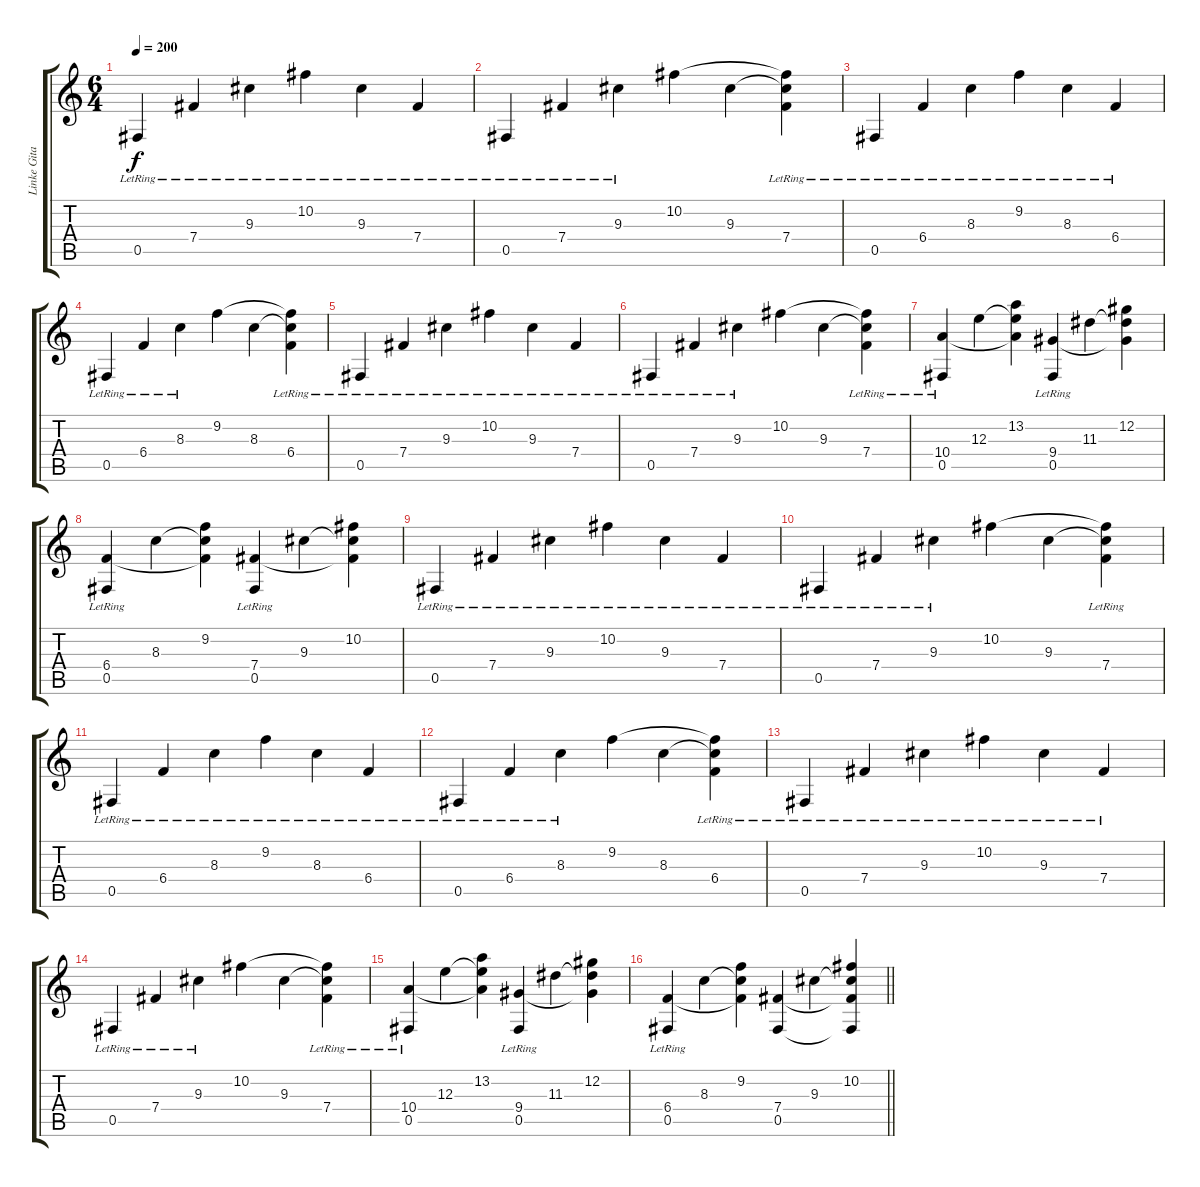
\track ("Linke Gitarre" "Linke Gita") {instrument distortionguitar}
\staff {score tabs}
\tuning (Db4 Ab3 E3 B2 Gb2 Db2) {hide}
\ts (6 4)
\section ("" "")
\tempo 200
\clef g2
\ks c
0.5{lr}.4{dy f} 7.4{lr}.4 9.3{lr}.4 10.2{lr}.4 9.3{lr}.4 7.4{lr}.4 |
0.5{lr}.4 7.4{lr}.4 9.3{lr}.4 10.2.4 9.3.4 (10.2{t} 9.3{t} 7.4{lr}).4 |
0.5{lr}.4 6.4{lr}.4 8.3{lr}.4 9.2{lr}.4 8.3{lr}.4 6.4{lr}.4 |
0.5{lr}.4 6.4{lr}.4 8.3{lr}.4 9.2.4 8.3.4 (9.2{t} 8.3{t} 6.4{lr}).4 |
0.5{lr}.4 7.4{lr}.4 9.3{lr}.4 10.2{lr}.4 9.3{lr}.4 7.4{lr}.4 |
0.5{lr}.4 7.4{lr}.4 9.3{lr}.4 10.2.4 9.3.4 (10.2{t} 9.3{t} 7.4{lr}).4 |
(10.4 0.5{lr}).4 12.3.4 (13.2 12.3{t} 10.4{t}).4 (9.4 0.5{lr}).4 11.3.4 (12.2 11.3{t} 9.4{t}).4 |
(6.4 0.5{lr}).4 8.3.4 (9.2 8.3{t} 6.4{t}).4 (7.4 0.5{lr}).4 9.3.4 (10.2 9.3{t} 7.4{t}).4 |
0.5{lr}.4 7.4{lr}.4 9.3{lr}.4 10.2{lr}.4 9.3{lr}.4 7.4{lr}.4 |
0.5{lr}.4 7.4{lr}.4 9.3{lr}.4 10.2.4 9.3.4 (10.2{t} 9.3{t} 7.4{lr}).4 |
0.5{lr}.4 6.4{lr}.4 8.3{lr}.4 9.2{lr}.4 8.3{lr}.4 6.4{lr}.4 |
0.5{lr}.4 6.4{lr}.4 8.3{lr}.4 9.2.4 8.3.4 (9.2{t} 8.3{t} 6.4{lr}).4 |
0.5{lr}.4 7.4{lr}.4 9.3{lr}.4 10.2{lr}.4 9.3{lr}.4 7.4{lr}.4 |
0.5{lr}.4 7.4{lr}.4 9.3{lr}.4 10.2.4 9.3.4 (10.2{t} 9.3{t} 7.4{lr}).4 |
(10.4 0.5{lr}).4 12.3.4 (13.2 12.3{t} 10.4{t}).4 (9.4 0.5{lr}).4 11.3.4 (12.2 11.3{t} 9.4{t}).4 |
\barLineRight lightlight
(6.4 0.5{lr}).4 8.3.4 (9.2 8.3{t} 6.4{t}).4 (7.4 0.5).4 9.3.4 (10.2 9.3{t} 7.4{t} 0.5{t}).4
